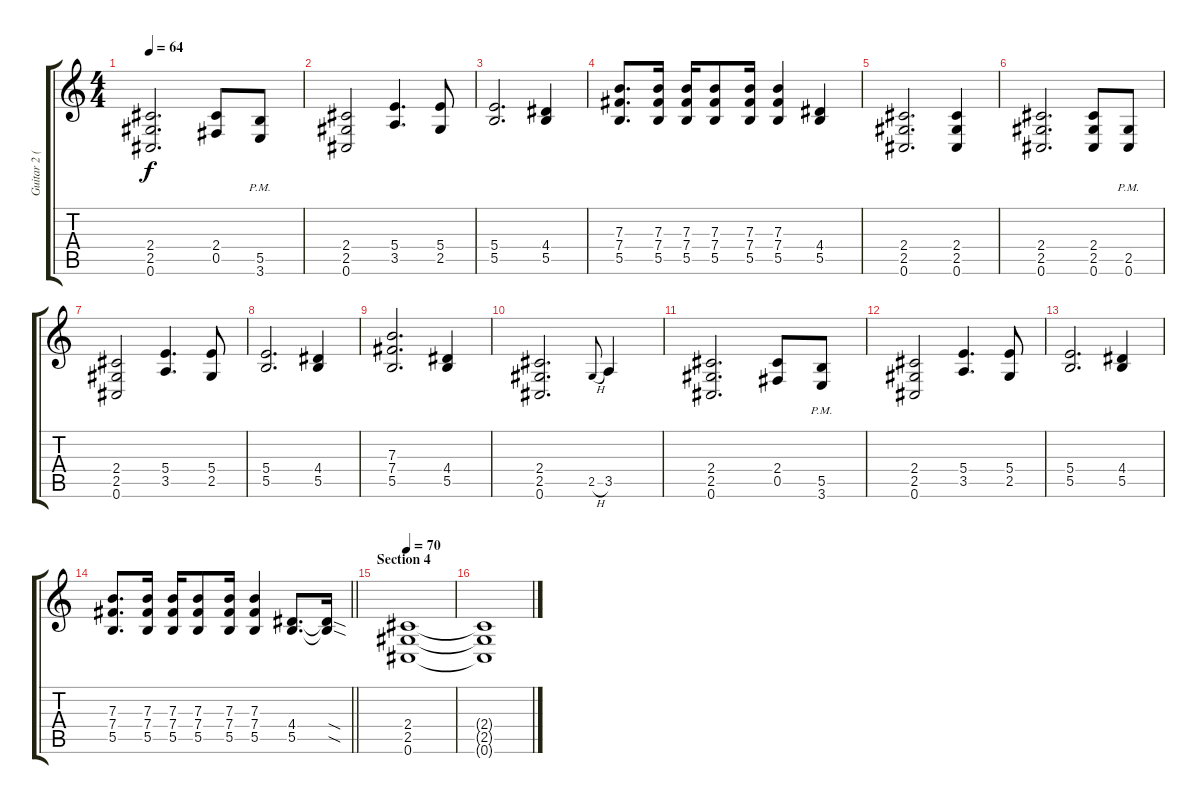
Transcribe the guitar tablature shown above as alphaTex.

\track ("Guitar 2 (Distortion)" "Guitar 2 (") {instrument distortionguitar}
\staff {score tabs}
\tuning (Db4 Ab3 E3 B2 Gb2 Db2) {hide}
\ts (4 4)
\tempo 64
\clef g2
\ks c
(2.4 2.5 0.6).2{d dy f} (2.4 0.5).8 (5.5{pm} 3.6{pm}).8 |
(2.4 2.5 0.6).2 (5.4 3.5).4{d} (5.4 2.5).8 |
(5.4 5.5).2{d} (4.4 5.5).4 |
(7.3 7.4 5.5).8{d} (7.3 7.4 5.5).16 (7.3 7.4 5.5).16 (7.3 7.4 5.5).8 (7.3 7.4 5.5).16 (7.3 7.4 5.5).4 (4.4 5.5).4 |
(2.4 2.5 0.6).2{d} (2.4 2.5 0.6).4 |
(2.4 2.5 0.6).2{d} (2.4 2.5 0.6).8 (2.5{pm} 0.6{pm}).8 |
(2.4 2.5 0.6).2 (5.4 3.5).4{d} (5.4 2.5).8 |
(5.4 5.5).2{d} (4.4 5.5).4 |
(7.3 7.4 5.5).2{d} (4.4 5.5).4 |
(2.4 2.5 0.6).2{d} 2.5{h}.8{gr onbeat} 3.5.4 |
(2.4 2.5 0.6).2{d} (2.4 0.5).8 (5.5{pm} 3.6{pm}).8 |
(2.4 2.5 0.6).2 (5.4 3.5).4{d} (5.4 2.5).8 |
(5.4 5.5).2{d} (4.4 5.5).4 |
\barLineRight lightlight
(7.3 7.4 5.5).8{d} (7.3 7.4 5.5).16 (7.3 7.4 5.5).16 (7.3 7.4 5.5).8 (7.3 7.4 5.5).16 (7.3 7.4 5.5).4 (4.4 5.5).8{d} (4.4{sod t} 5.5{sod t}).16 |
\section ("" "Section 4")
\tempo 70
(2.4 2.5 0.6).1{volume 7} |
(2.4{t} 2.5{t} 0.6{t}).1
